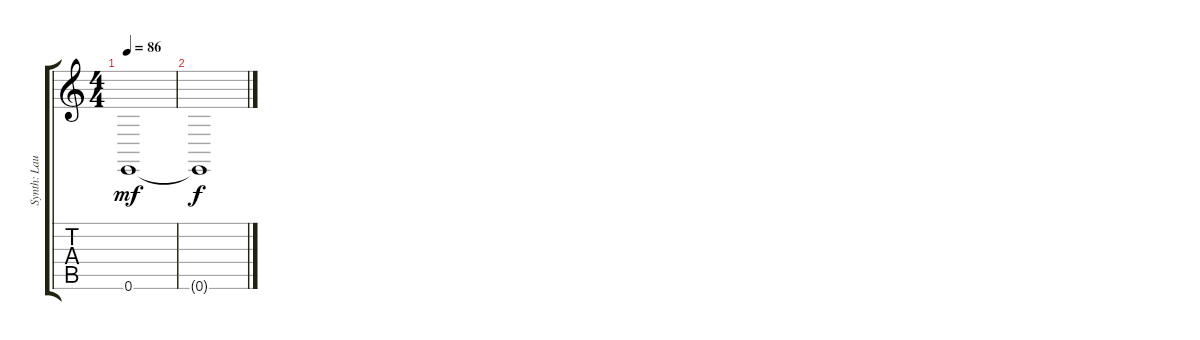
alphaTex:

\track ("Synth: Laurie" "Synth: Lau") {instrument synthstrings1}
\staff {score tabs}
\tuning (E4 B3 G3 D3 A2 E2) {hide}
\ts (4 4)
\tempo 86
\clef g2
\ks c
0.6{t}.1{dy mf} |
0.6{t}.1{dy f}
